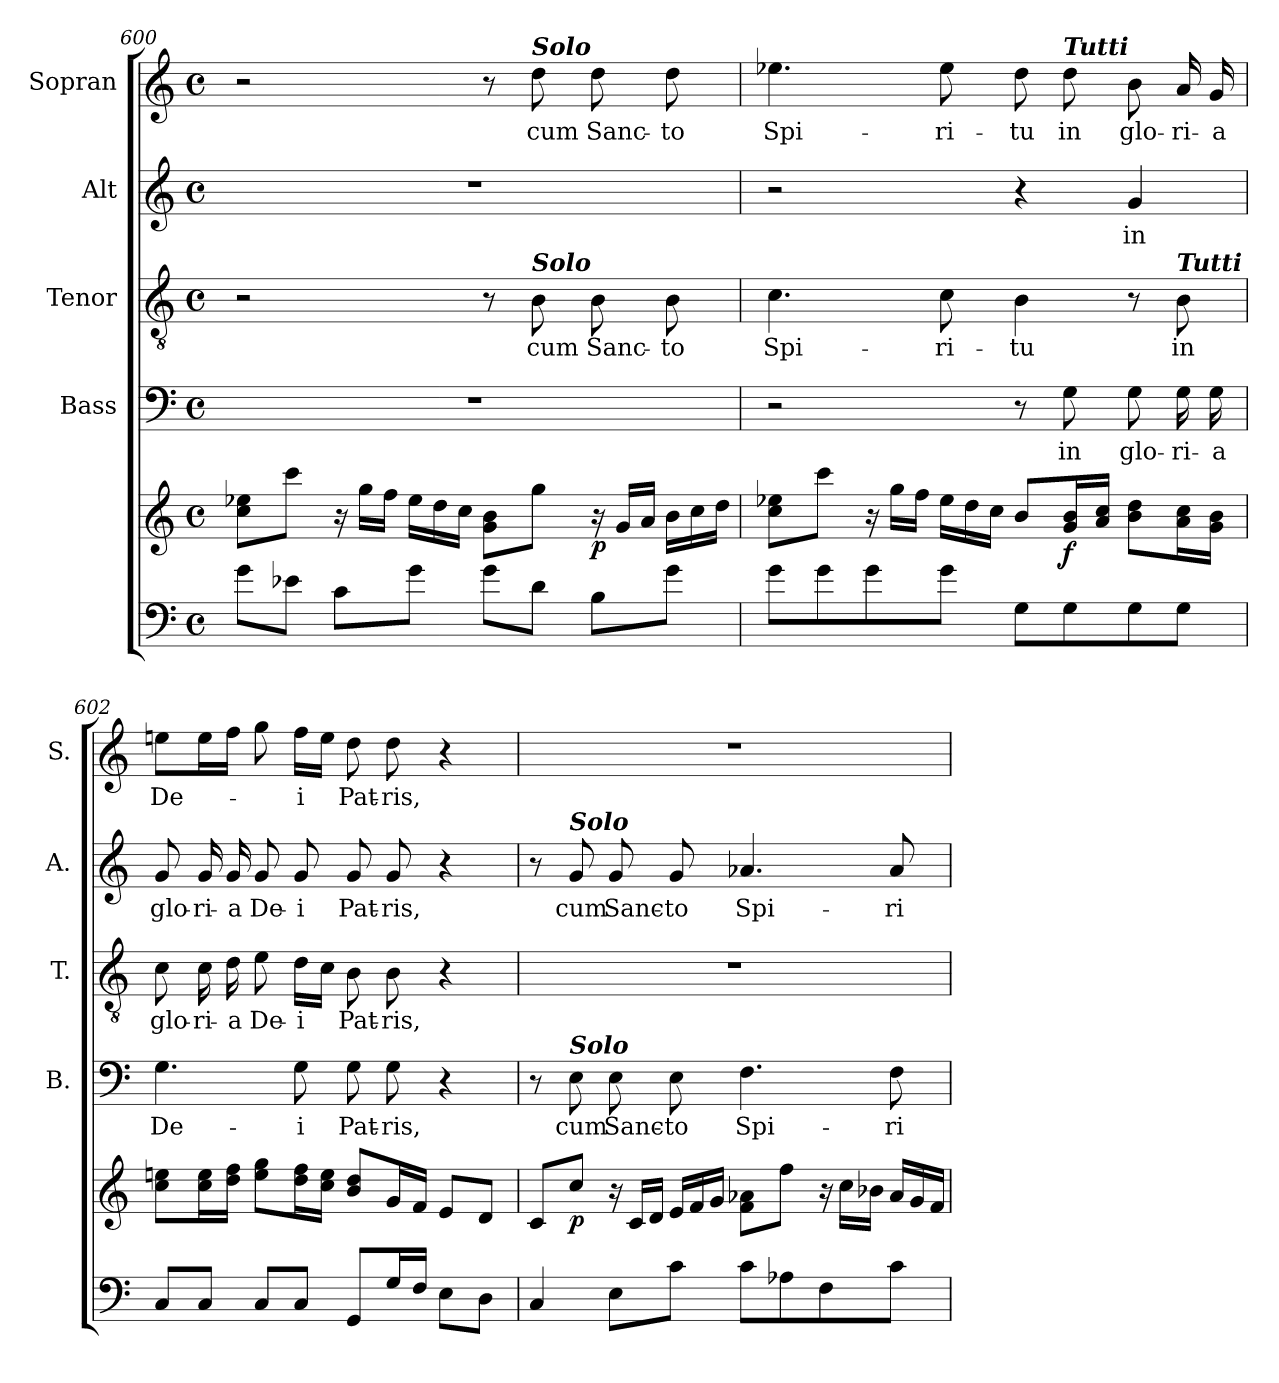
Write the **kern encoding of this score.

**kern	**kern	**dynam	**kern	**text	**kern	**text	**kern	**text	**kern	**text
*part5	*part5	*part5	*part4	*part4	*part3	*part3	*part2	*part2	*part1	*part1
*staff6	*staff5	*staff5/6	*staff4	*staff4	*staff3	*staff3	*staff2	*staff2	*staff1	*staff1
*	*	*	*I"Bass	*	*I"Tenor	*	*I"Alt	*	*I"Sopran	*
*	*	*	*I'B.	*	*I'T.	*	*I'A.	*	*I'S.	*
*clefF4	*clefG2	*	*clefF4	*	*clefGv2	*	*clefG2	*	*clefG2	*
*k[]	*k[]	*	*k[]	*	*k[]	*	*k[]	*	*k[]	*
*C:	*C:	*	*C:	*	*C:	*	*C:	*	*C:	*
*M4/4	*M4/4	*	*M4/4	*	*M4/4	*	*M4/4	*	*M4/4	*
*met(c)	*met(c)	*	*met(c)	*	*met(c)	*	*met(c)	*	*met(c)	*
=600	=600	=600	=600	=600	=600	=600	=600	=600	=600	=600
8g\L	8cc\ 8ee-X\L	.	1r	.	2r	.	1r	.	2r	.
8e-X\J	8ccc\J	.	.	.	.	.	.	.	.	.
*	*Xtuplet	*	*	*	*	*	*	*	*	*
8c\L	24r	.	.	.	.	.	.	.	.	.
.	24gg\LL	.	.	.	.	.	.	.	.	.
.	24ff\JJ	.	.	.	.	.	.	.	.	.
8g\J	24ee-\LL	.	.	.	.	.	.	.	.	.
.	24dd\	.	.	.	.	.	.	.	.	.
.	24cc\JJ	.	.	.	.	.	.	.	.	.
8g\L	8g\ 8b\L	.	.	.	8r	.	.	.	8r	.
!	!	!	!	!	!	!	!	!	!LO:TX:a:Bi:t=Solo	!
!	!	!	!	!	!LO:TX:a:Bi:t=Solo	!	!	!	!	!
!	!	!	!	!	!	!LO:LY:b	!	!	!	!LO:LY:b
8d\J	8gg\J	.	.	.	8B\	cum	.	.	8dd\	cum
!	!	!LO:DY:b	!	!	!	!LO:LY:b	!	!	!	!LO:LY:b
8B\L	24r	p	.	.	8B\	Sanc-	.	.	8dd\	Sanc-
.	24g/LL	.	.	.	.	.	.	.	.	.
.	24a/JJ	.	.	.	.	.	.	.	.	.
!	!	!	!	!	!	!LO:LY:b	!	!	!	!LO:LY:b
8g\J	24b\LL	.	.	.	8B\	-to	.	.	8dd\	-to
.	24cc\	.	.	.	.	.	.	.	.	.
.	24dd\JJ	.	.	.	.	.	.	.	.	.
=601	=601	=601	=601	=601	=601	=601	=601	=601	=601	=601
!	!	!	!	!	!	!LO:LY:b	!	!	!	!LO:LY:b
8g\L	8cc\ 8ee-X\L	.	2r	.	4.c\	Spi-	2r	.	4.ee-X\	Spi-
8g\	8ccc\J	.	.	.	.	.	.	.	.	.
8g\	24r	.	.	.	.	.	.	.	.	.
.	24gg\LL	.	.	.	.	.	.	.	.	.
.	24ff\JJ	.	.	.	.	.	.	.	.	.
!	!	!	!	!	!	!LO:LY:b	!	!	!	!LO:LY:b
8g\J	24ee-\LL	.	.	.	8c\	-ri-	.	.	8ee-\	-ri-
.	24dd\	.	.	.	.	.	.	.	.	.
.	24cc\JJ	.	.	.	.	.	.	.	.	.
!	!	!	!	!	!	!LO:LY:b	!	!	!	!LO:LY:b
8G\L	8b/L	.	8r	.	4B\	-tu	4r	.	8dd\	-tu
!	!	!	!	!	!	!	!	!	!LO:TX:a:Bi:t=Tutti	!
!	!	!LO:DY:b	!	!LO:LY:b	!	!	!	!	!	!LO:LY:b
8G\	16g/ 16b/L	f	8G\	in	.	.	.	.	8dd\	in
.	16a/ 16cc/JJ	.	.	.	.	.	.	.	.	.
!	!	!	!	!LO:LY:b	!	!	!	!LO:LY:b	!	!LO:LY:b
8G\	8b\ 8dd\L	.	8G\	glo-	8r	.	4g/	in	8b\	glo-
!	!	!	!	!	!LO:TX:a:Bi:t=Tutti	!	!	!	!	!
!	!	!	!	!LO:LY:b	!	!LO:LY:b	!	!	!	!LO:LY:b
8G\J	16a\ 16cc\L	.	16G\	-ri-	8B\	in	.	.	16a/	-ri-
!	!	!	!	!LO:LY:b	!	!	!	!	!	!LO:LY:b
.	16g\ 16b\JJ	.	16G\	-a	.	.	.	.	16g/	-a
!!LO:LB:g=z
=602	=602	=602	=602	=602	=602	=602	=602	=602	=602	=602
!	!	!	!	!LO:LY:b	!	!LO:LY:b	!	!LO:LY:b	!	!LO:LY:b
8C/L	8cc\ 8een\L	.	4.G\	De-	8c\	glo-	8g/	glo-	8een\L	De-
!	!	!	!	!	!	!LO:LY:b	!	!LO:LY:b	!	!
8C/J	16cc\ 16ee\L	.	.	.	16c\	-ri-	16g/	-ri-	16ee\L	.
!	!	!	!	!	!	!LO:LY:b	!	!LO:LY:b	!	!
.	16dd\ 16ff\JJ	.	.	.	16d\	-a	16g/	-a	16ff\JJ	.
!	!	!	!	!	!	!LO:LY:b	!	!LO:LY:b	!	!
8C/L	8ee\ 8gg\L	.	.	.	8e\	De-	8g/	De-	8gg\	.
!	!	!	!	!LO:LY:b	!	!LO:LY:b	!	!LO:LY:b	!	!LO:LY:b
8C/J	16dd\ 16ff\L	.	8G\	-i	16d\LL	-i	8g/	-i	16ff\LL	-i
.	16cc\ 16ee\JJ	.	.	.	16c\JJ	.	.	.	16ee\JJ	.
!	!	!	!	!LO:LY:b	!	!LO:LY:b	!	!LO:LY:b	!	!LO:LY:b
8GG/L	8b/ 8dd/L	.	8G\	Pat-	8B\	Pat-	8g/	Pat-	8dd\	Pat-
!	!	!	!	!LO:LY:b	!	!LO:LY:b	!	!LO:LY:b	!	!LO:LY:b
16G/L	16g/L	.	8G\	-ris,	8B\	-ris,	8g/	-ris,	8dd\	-ris,
16F/JJ	16f/JJ	.	.	.	.	.	.	.	.	.
8E\L	8e/L	.	4r	.	4r	.	4r	.	4r	.
8D\J	8d/J	.	.	.	.	.	.	.	.	.
=603	=603	=603	=603	=603	=603	=603	=603	=603	=603	=603
4C/	8c/L	.	8r	.	1r	.	8r	.	1r	.
!	!	!	!	!	!	!	!LO:TX:a:Bi:t=Solo	!	!	!
!	!	!	!LO:TX:a:Bi:t=Solo	!	!	!	!	!	!	!
!	!	!LO:DY:b	!	!LO:LY:b	!	!	!	!LO:LY:b	!	!
.	8cc/J	p	8E\	cum	.	.	8g/	cum	.	.
!	!	!	!	!LO:LY:b	!	!	!	!LO:LY:b	!	!
8E\L	24r	.	8E\	Sanc-	.	.	8g/	Sanc-	.	.
.	24c/LL	.	.	.	.	.	.	.	.	.
.	24d/JJ	.	.	.	.	.	.	.	.	.
!	!	!	!	!LO:LY:b	!	!	!	!LO:LY:b	!	!
8c\J	24e/LL	.	8E\	-to	.	.	8g/	-to	.	.
.	24f/	.	.	.	.	.	.	.	.	.
.	24g/JJ	.	.	.	.	.	.	.	.	.
!	!	!	!	!LO:LY:b	!	!	!	!LO:LY:b	!	!
8c\L	8f\ 8a-X\L	.	4.F\	Spi-	.	.	4.a-X/	Spi-	.	.
8A-X\	8ff\J	.	.	.	.	.	.	.	.	.
8F\	24r	.	.	.	.	.	.	.	.	.
.	24cc\LL	.	.	.	.	.	.	.	.	.
.	24b-X\JJ	.	.	.	.	.	.	.	.	.
!	!	!	!	!LO:LY:b	!	!	!	!LO:LY:b	!	!
8c\J	24a-/LL	.	8F\	-ri-	.	.	8a-/	-ri-	.	.
.	24g/	.	.	.	.	.	.	.	.	.
.	24f/JJ	.	.	.	.	.	.	.	.	.
=	=	=	=	=	=	=	=	=	=	=
*-	*-	*-	*-	*-	*-	*-	*-	*-	*-	*-
